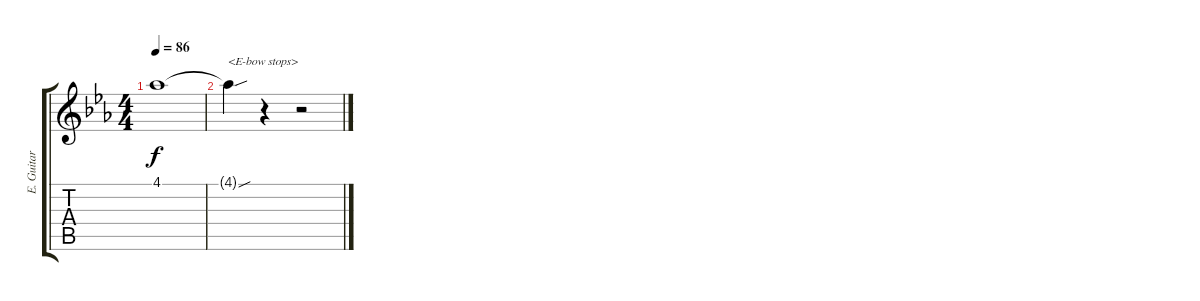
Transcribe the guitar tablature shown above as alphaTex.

\track ("E. Guitar I" "E. Guitar ") {instrument overdrivenguitar}
\staff {score tabs}
\tuning (E4 B3 G3 D3 A2 E2) {hide}
\ts (4 4)
\tempo 86
\clef g2
\ks eb
4.1{t}.1{dy f} |
4.1{sou t}.4{txt "<E-bow stops>"} r.4 r.2
